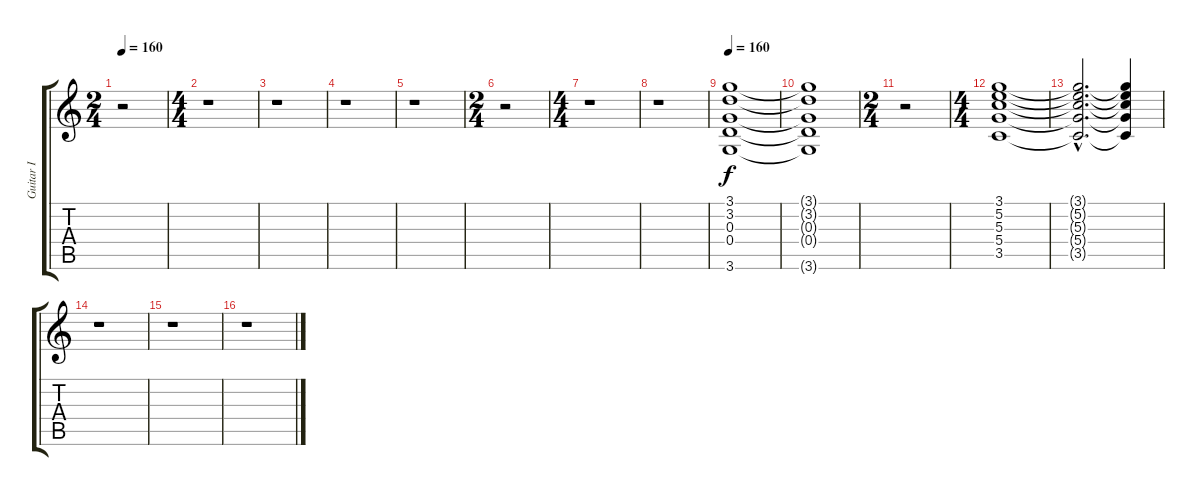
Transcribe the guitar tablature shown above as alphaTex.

\track ("Guitar I" "Guitar I") {instrument acousticguitarsteel}
\staff {score tabs}
\tuning (E4 B3 G3 D3 A2 E2) {hide}
\ts (2 4)
\tempo 160
\clef g2
\ks c
r.2{dy f} |
\ts (4 4)
r.1 |
r.1 |
r.1 |
r.1 |
\ts (2 4)
r.2 |
\ts (4 4)
r.1 |
r.1 |
\tempo 160
(3.1 3.2 0.3 0.4 3.6).1{volume 5 instrument distortionguitar} |
(3.1{t} 3.2{t} 0.3{t} 0.4{t} 3.6{t}).1 |
\ts (2 4)
r.2 |
\ts (4 4)
(3.1 5.2 5.3 5.4 3.5).1{volume 5 instrument distortionguitar} |
(3.1{hac t} 5.2{hac t} 5.3{hac t} 5.4{hac t} 3.5{hac t}).2{d} (3.1{t} 5.2{t} 5.3{t} 5.4{t} 3.5{t}).4 |
r.1 |
r.1 |
r.1
